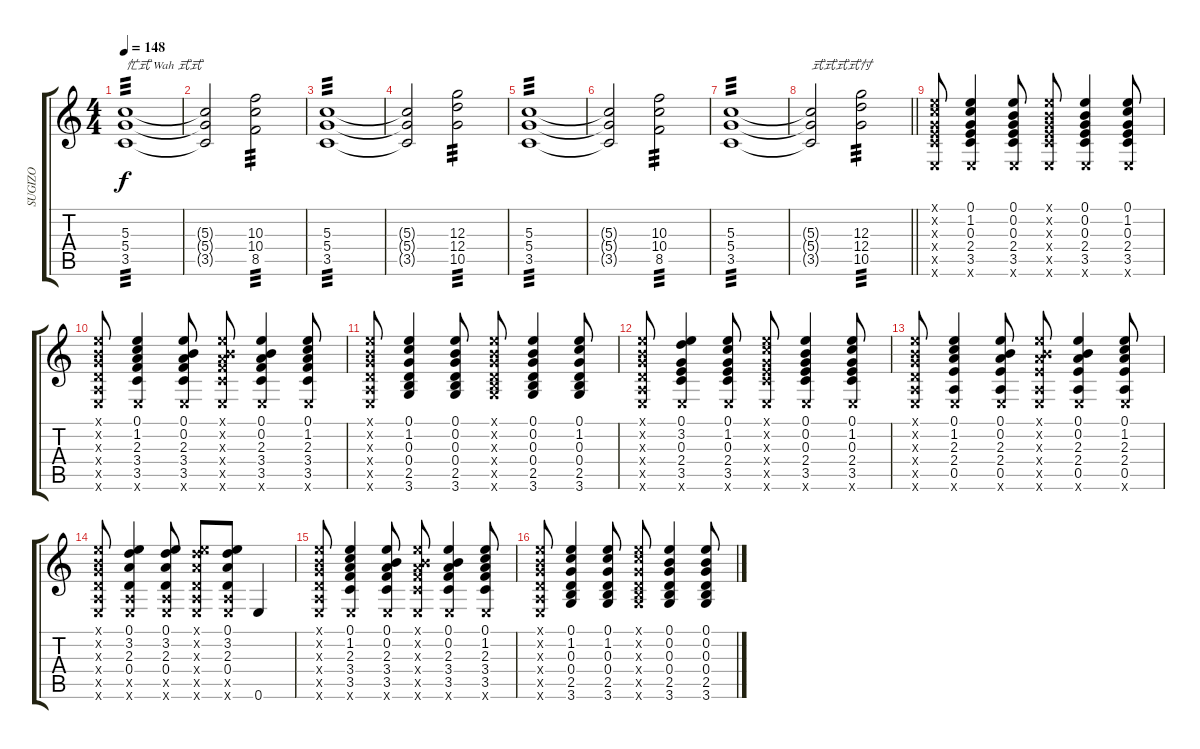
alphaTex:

\track ("SUGIZO" "SUGIZO") {instrument distortionguitar}
\staff {score tabs}
\tuning (E4 B3 G3 D3 A2 E2) {hide}
\ts (4 4)
\tempo 148
\clef g2
\ks c
(5.3 5.4 3.5).1{txt "忙式 Wah 式式" tp 3 dy f instrument distortionguitar} |
(5.3{t} 5.4{t} 3.5{t}).2 (10.3 10.4 8.5).2{tp 3} |
(5.3 5.4 3.5).1{tp 3} |
(5.3{t} 5.4{t} 3.5{t}).2 (12.3 12.4 10.5).2{tp 3} |
(5.3 5.4 3.5).1{tp 3} |
(5.3{t} 5.4{t} 3.5{t}).2 (10.3 10.4 8.5).2{tp 3} |
(5.3 5.4 3.5).1{tp 3} |
\barLineRight lightlight
(5.3{t} 5.4{t} 3.5{t}).2{txt "式式式式忖"} (12.3 12.4 10.5).2{tp 3} |
(0.1{x} 1.2{x} 0.3{x} 2.4{x} 3.5{x} 0.6{x}).8 (0.1 1.2 0.3 2.4 3.5 0.6{x}).4 (0.1 0.2 0.3 2.4 3.5 0.6{x}).8 (0.1{x} 0.2{x} 0.3{x} 2.4{x} 3.5{x} 0.6{x}).8 (0.1 0.2 0.3 2.4 3.5 0.6{x}).4 (0.1 1.2 0.3 2.4 3.5 0.6{x}).8 |
(0.1{x} 0.2{x} 0.3{x} 0.4{x} 0.5{x} 0.6{x}).8 (0.1 1.2 2.3 3.4 3.5 0.6{x}).4 (0.1 0.2 2.3 3.4 3.5 0.6{x}).8 (0.1{x} 0.2{x} 2.3{x} 3.4{x} 3.5{x} 0.6{x}).8 (0.1 0.2 2.3 3.4 3.5 0.6{x}).4 (0.1 1.2 2.3 3.4 3.5 0.6{x}).8 |
(0.1{x} 0.2{x} 0.3{x} 0.4{x} 0.5{x} 0.6{x}).8 (0.1 1.2 0.3 0.4 2.5 3.6).4 (0.1 0.2 0.3 0.4 2.5 3.6).8 (0.1{x} 0.2{x} 0.3{x} 0.4{x} 2.5{x} 3.6{x}).8 (0.1 0.2 0.3 0.4 2.5 3.6).4 (0.1 1.2 0.3 0.4 2.5 3.6).8 |
(0.1{x} 0.2{x} 0.3{x} 0.4{x} 0.5{x} 0.6{x}).8 (0.1 3.2 0.3 2.4 3.5 0.6{x}).4 (0.1 1.2 0.3 2.4 3.5 0.6{x}).8 (0.1{x} 1.2{x} 0.3{x} 2.4{x} 3.5{x} 0.6{x}).8 (0.1 0.2 0.3 2.4 3.5 0.6{x}).4 (0.1 1.2 0.3 2.4 3.5 0.6{x}).8 |
(0.1{x} 0.2{x} 0.3{x} 0.4{x} 0.5{x} 0.6{x}).8 (0.1 1.2 2.3 2.4 0.5 0.6{x}).4 (0.1 0.2 2.3 2.4 0.5 0.6{x}).8 (0.1{x} 0.2{x} 2.3{x} 2.4{x} 0.5{x} 0.6{x}).8 (0.1 0.2 2.3 2.4 0.5 0.6{x}).4 (0.1 1.2 2.3 2.4 0.5 0.6{x}).8 |
(0.1{x} 0.2{x} 0.3{x} 0.4{x} 0.5{x} 0.6{x}).8 (0.1 3.2 2.3 0.4 0.5{x} 0.6{x}).4 (0.1 3.2 2.3 0.4 0.5{x} 0.6{x}).8 (0.1{x} 3.2{x} 2.3{x} 0.4{x} 0.5{x} 0.6{x}).8 (0.1 3.2 2.3 0.4 0.5{x} 0.6{x}).8 0.6.4 |
(0.1{x} 0.2{x} 0.3{x} 0.4{x} 0.5{x} 0.6{x}).8 (0.1 1.2 2.3 3.4 3.5 0.6{x}).4 (0.1 0.2 2.3 3.4 3.5 0.6{x}).8 (0.1{x} 0.2{x} 2.3{x} 3.4{x} 3.5{x} 0.6{x}).8 (0.1 0.2 2.3 3.4 3.5 0.6{x}).4 (0.1 1.2 2.3 3.4 3.5 0.6{x}).8 |
(0.1{x} 0.2{x} 0.3{x} 0.4{x} 0.5{x} 0.6{x}).8 (0.1 1.2 0.3 0.4 2.5 3.6).4 (0.1 1.2 0.3 0.4 2.5 3.6).8 (0.1{x} 1.2{x} 0.3{x} 0.4{x} 2.5{x} 3.6{x}).8 (0.1 0.2 0.3 0.4 2.5 3.6).4 (0.1 0.2 0.3 0.4 2.5 3.6).8
